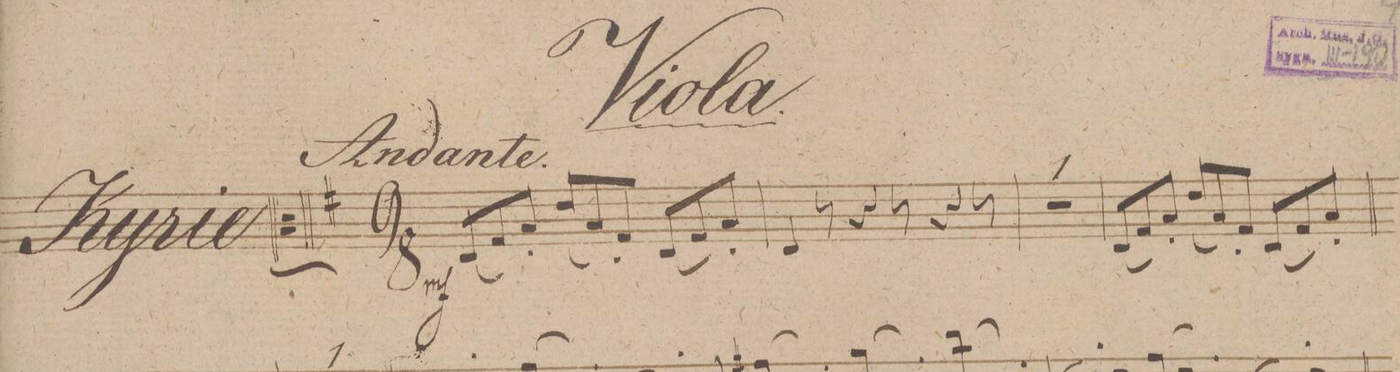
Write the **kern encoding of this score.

**kern	**dynam
*I"Viola.	*
*clefC3	*
*k[f#]	*
*M9/8	*
(8E/L	mf
8G/)	.
8B'/J	.
(8e/L	.
8B/)	.
8G'/J	.
(8E/L	.
8G/)	.
8B'/J	.
=2	=2
4E/	.
8r	.
4r	.
8r	.
4r	.
8r	.
=3	=3
8%9r	.
=4	=4
(8E/L	.
8G/)	.
8B'/J	.
(8e/L	.
8B/)	.
8G'/J	.
(8E/L	.
8G/)	.
8B'/J	.
=5	=5
*-	*-
